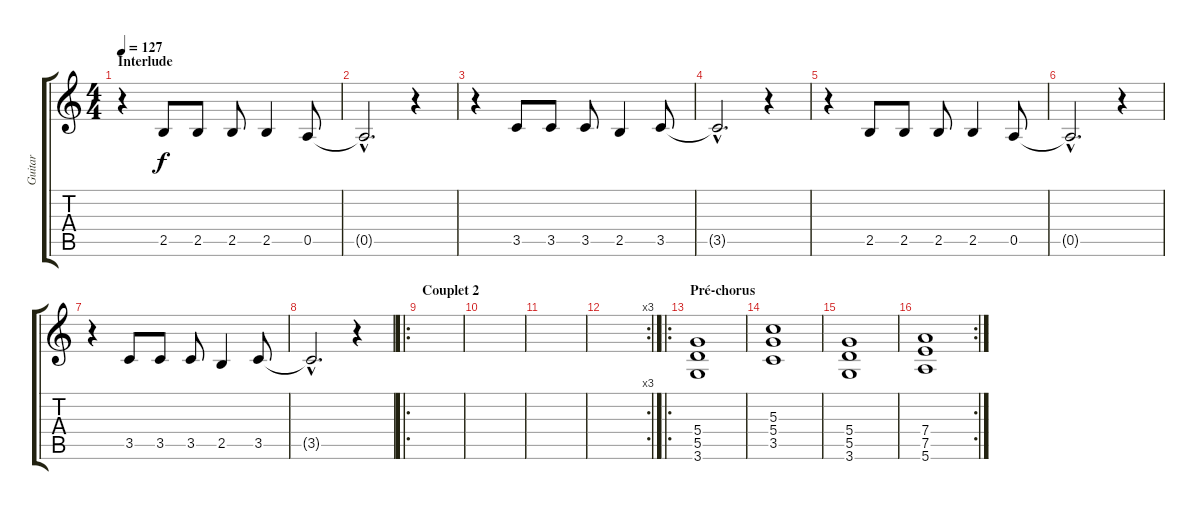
\track ("Guitar" "Guitar") {instrument overdrivenguitar}
\staff {score tabs}
\tuning (E4 B3 G3 D3 A2 E2) {hide}
\ts (4 4)
\section ("" "Interlude")
\tempo 127
\clef g2
\ks c
r.4{dy f volume 15} 2.5.8 2.5.8 2.5.8 2.5.4 0.5.8 |
0.5{hac t}.2{d} r.4 |
r.4 3.5.8 3.5.8 3.5.8 2.5.4 3.5.8 |
3.5{hac t}.2{d} r.4 |
r.4 2.5.8 2.5.8 2.5.8 2.5.4 0.5.8 |
0.5{hac t}.2{d} r.4 |
r.4 3.5.8 3.5.8 3.5.8 2.5.4 3.5.8 |
3.5{hac t}.2{d} r.4 |
\ro
\section ("" "Couplet 2")
|
|
|
\rc 3
|
\ro
\section ("" "Pré-chorus")
(5.4 5.5 3.6).1{volume 11 instrument distortionguitar} |
(5.3 5.4 3.5).1 |
(5.4 5.5 3.6).1 |
\rc 2
(7.4 7.5 5.6).1
